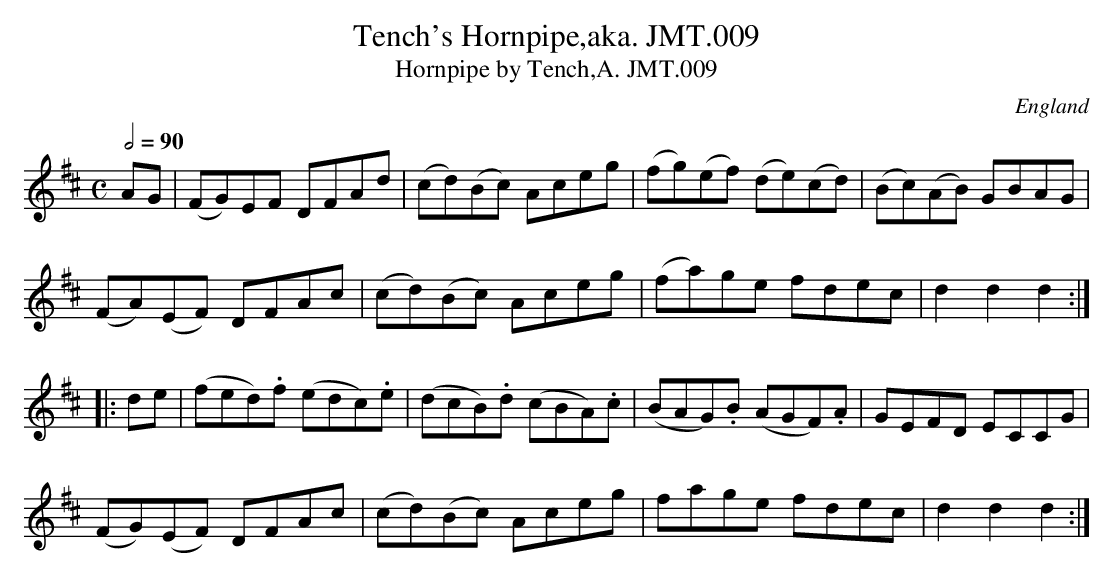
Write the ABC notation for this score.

X:1
T:Tench's Hornpipe,aka. JMT.009
T:Hornpipe by Tench,A. JMT.009
M:C
L:1/8
Q:1/2=90
O:England
notC:by Tench?
K:D major
AG | (FG)EF DFAd | (cd)(Bc) Aceg | (fg)(ef) (de)(cd) | (Bc)(AB) GBAG |!
(FA)(EF) DFAc | (cd)(Bc) Aceg | (fa)ge fdec | d2d2d2 :|!
|:de | (fed).f (edc).e | (dcB).d (cBA).c | (BAG).B (AGF).A | GEFD ECCG |!
(FG)(EF) DFAc | (cd)(Bc) Aceg | fage fdec | d2d2d2 :|
